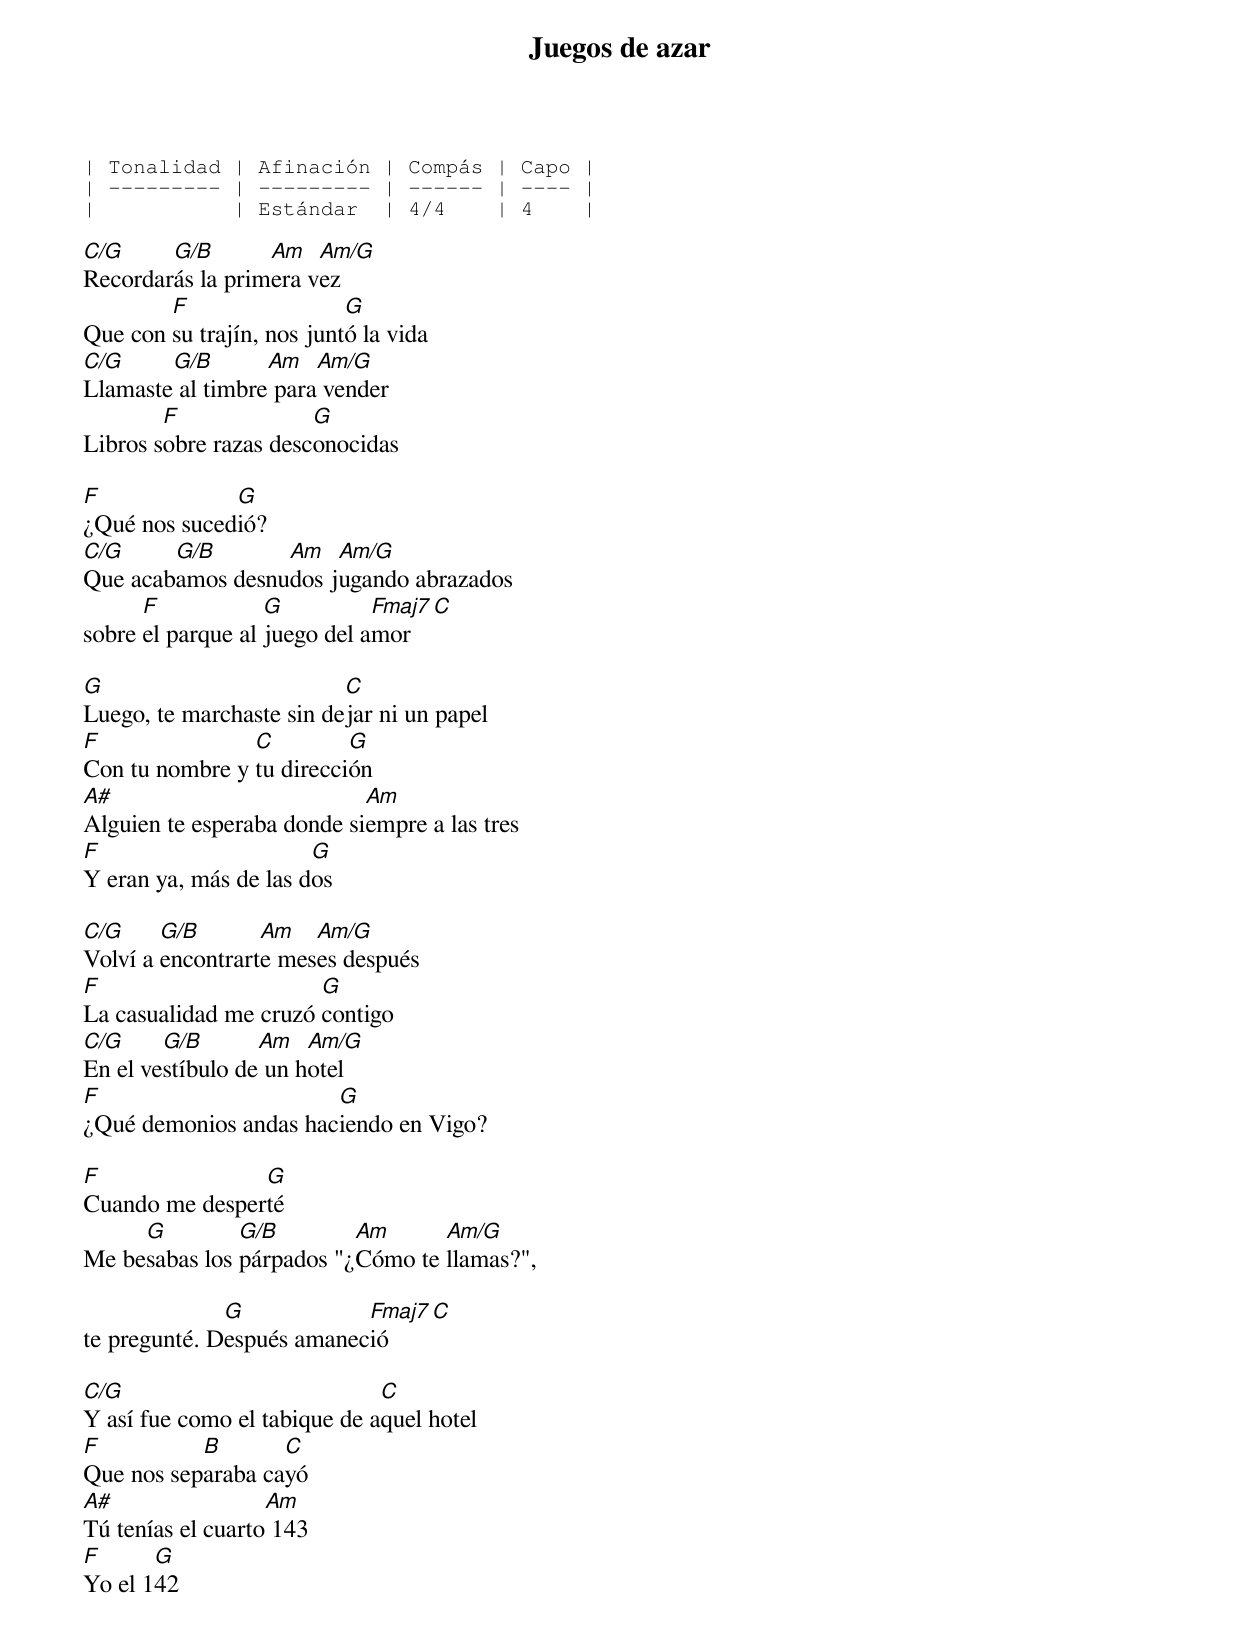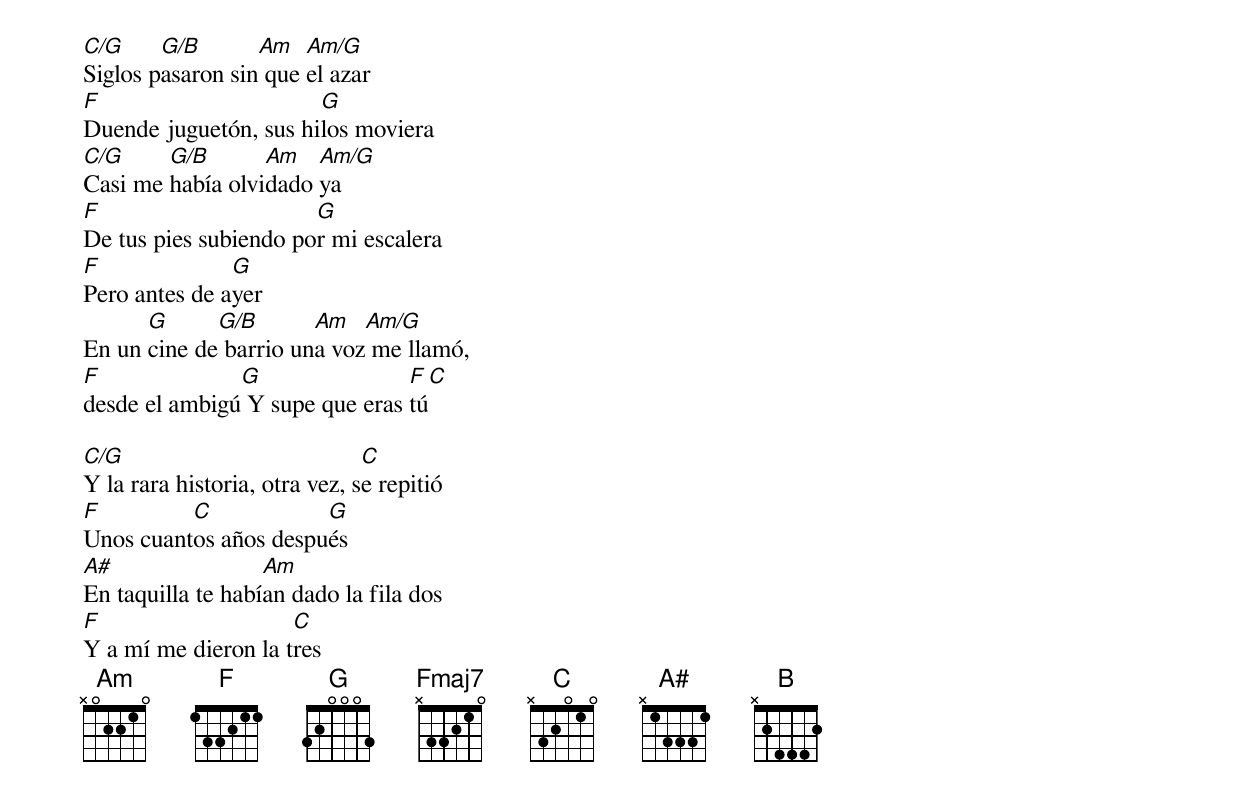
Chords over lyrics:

Juegos de azar

| Tonalidad | Afinación | Compás | Capo |
| --------- | --------- | ------ | ---- |
|           | Estándar  | 4/4    | 4    |

C/G     G/B       Am   Am/G
Recordarás la primera vez
        F                  G
Que con su trajín, nos juntó la vida
C/G     G/B       Am   Am/G
Llamaste al timbre para vender
        F              G
Libros sobre razas desconocidas

F             G
¿Qué nos sucedió?
C/G     G/B       Am   Am/G
Que acabamos desnudos jugando abrazados
      F            G          Fmaj7   C
sobre el parque al juego del amor

G                         C
Luego, te marchaste sin dejar ni un papel
F               C         G
Con tu nombre y tu dirección
A#                          Am
Alguien te esperaba donde siempre a las tres
F                      G
Y eran ya, más de las dos

C/G     G/B       Am   Am/G
Volví a encontrarte meses después
F                      G
La casualidad me cruzó contigo
C/G     G/B       Am   Am/G
En el vestíbulo de un hotel
F                      G
¿Qué demonios andas haciendo en Vigo?

F               G
Cuando me desperté
     G         G/B        Am      Am/G
Me besabas los párpados "¿Cómo te llamas?",

              G            Fmaj7 C
te pregunté. Después amaneció

C/G                           C
Y así fue como el tabique de aquel hotel
F          B       C
Que nos separaba cayó
A#                 Am
Tú tenías el cuarto 143
F      G
Yo el 142

C/G     G/B       Am   Am/G
Siglos pasaron sin que el azar
F                      G
Duende juguetón, sus hilos moviera
C/G     G/B       Am   Am/G
Casi me había olvidado ya
F                      G
De tus pies subiendo por mi escalera
F              G
Pero antes de ayer
      G      G/B       Am   Am/G
En un cine de barrio una voz me llamó,
F              G                F   C
desde el ambigú Y supe que eras tú

C/G                            C
Y la rara historia, otra vez, se repitió
F         C            G
Unos cuantos años después
A#                 Am
En taquilla te habían dado la fila dos
F                    C
Y a mí me dieron la tres
